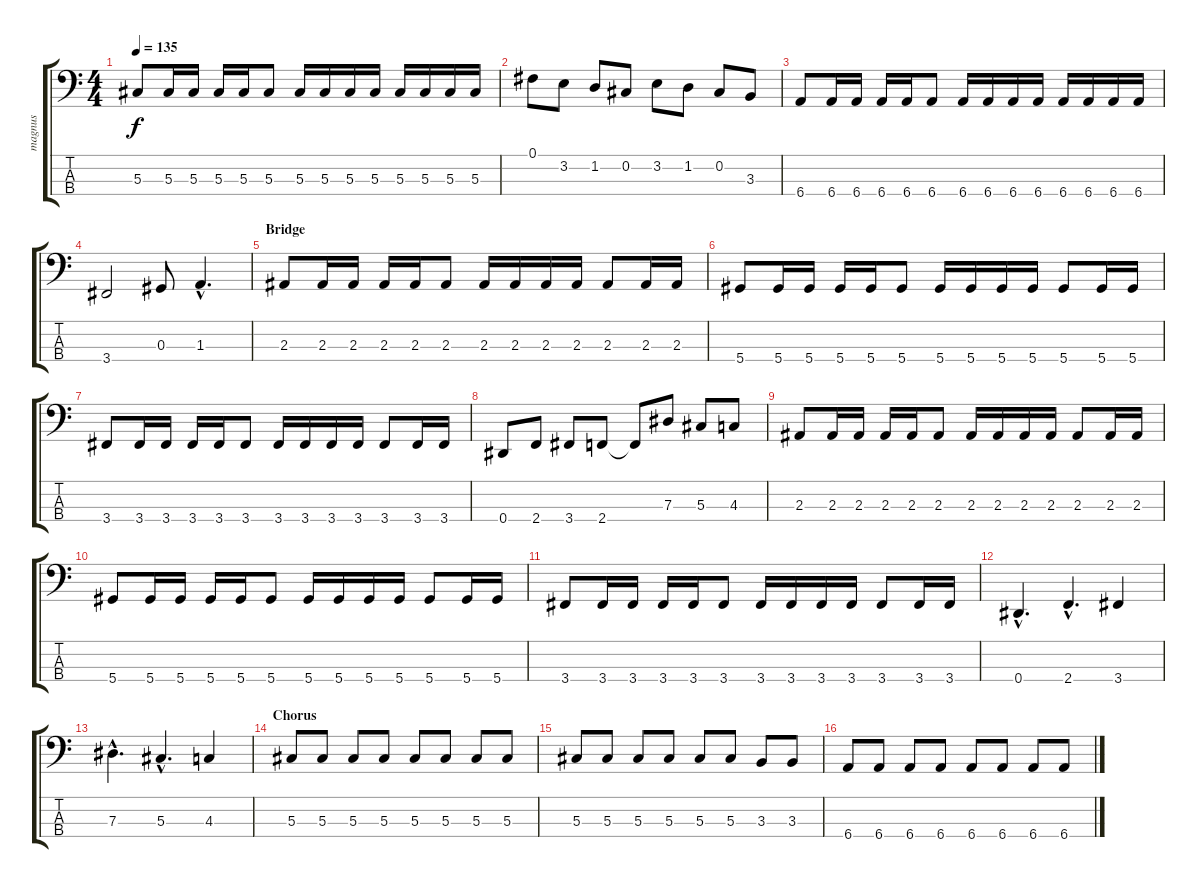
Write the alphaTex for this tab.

\track ("magnus" "magnus") {instrument electricbassfinger}
\staff {score tabs}
\tuning (Gb2 Db2 Ab1 Eb1) {hide}
\ts (4 4)
\tempo 135
\clef f4
\ks c
5.3.8{dy f} 5.3.16 5.3.16 5.3.16 5.3.16 5.3.8 5.3.16 5.3.16 5.3.16 5.3.16 5.3.16 5.3.16 5.3.16 5.3.16 |
0.1.8 3.2.8 1.2.8 0.2.8 3.2.8 1.2.8 0.2.8 3.3.8 |
6.4.8 6.4.16 6.4.16 6.4.16 6.4.16 6.4.8 6.4.16 6.4.16 6.4.16 6.4.16 6.4.16 6.4.16 6.4.16 6.4.16 |
3.4.2 0.3.8 1.3{hac}.4{d} |
\section ("" "Bridge")
2.3.8 2.3.16 2.3.16 2.3.16 2.3.16 2.3.8 2.3.16 2.3.16 2.3.16 2.3.16 2.3.8 2.3.16 2.3.16 |
5.4.8 5.4.16 5.4.16 5.4.16 5.4.16 5.4.8 5.4.16 5.4.16 5.4.16 5.4.16 5.4.8 5.4.16 5.4.16 |
3.4.8 3.4.16 3.4.16 3.4.16 3.4.16 3.4.8 3.4.16 3.4.16 3.4.16 3.4.16 3.4.8 3.4.16 3.4.16 |
0.4.8 2.4.8 3.4.8 2.4.8 2.4{t}.8 7.3.8 5.3.8 4.3.8 |
2.3.8 2.3.16 2.3.16 2.3.16 2.3.16 2.3.8 2.3.16 2.3.16 2.3.16 2.3.16 2.3.8 2.3.16 2.3.16 |
5.4.8 5.4.16 5.4.16 5.4.16 5.4.16 5.4.8 5.4.16 5.4.16 5.4.16 5.4.16 5.4.8 5.4.16 5.4.16 |
3.4.8 3.4.16 3.4.16 3.4.16 3.4.16 3.4.8 3.4.16 3.4.16 3.4.16 3.4.16 3.4.8 3.4.16 3.4.16 |
0.4{hac}.4{d} 2.4{hac}.4{d} 3.4.4 |
7.3{hac}.4{d} 5.3{hac}.4{d} 4.3.4 |
\section ("" "Chorus")
5.3.8 5.3.8 5.3.8 5.3.8 5.3.8 5.3.8 5.3.8 5.3.8 |
5.3.8 5.3.8 5.3.8 5.3.8 5.3.8 5.3.8 3.3.8 3.3.8 |
6.4.8 6.4.8 6.4.8 6.4.8 6.4.8 6.4.8 6.4.8 6.4.8
